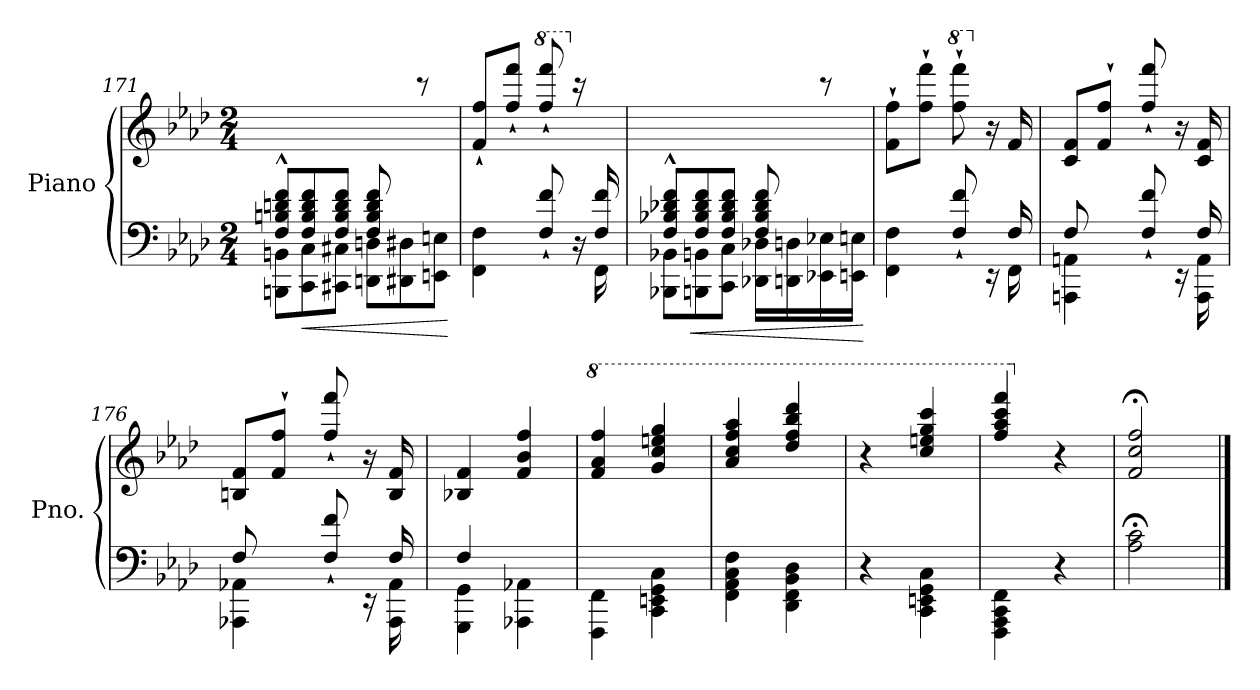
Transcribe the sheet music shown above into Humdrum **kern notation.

**kern	**kern	**dynam
*part1	*part1	*part1
*staff2	*staff1	*staff1/2
*I"Piano	*	*
*I'Pno.	*	*
!!LO:LB:g=z
*clefF4	*clefG2	*
*k[b-e-a-d-]	*k[b-e-a-d-]	*
*M2/4	*M2/4	*
*Xtuplet	*	*
=171	=171	=171
*^	*	*
12F/^^ 12Bn/^^ 12dn/^^ 12f/^^L	12BBBn\ 12BBn\L	4.ryy	.
!	!	!	!LO:HP:b=2
12F/ 12B/ 12d/ 12f/	12CC\ 12C\	.	<
12F/ 12B/ 12d/ 12f/J	12CC#X\ 12C#X\J	.	.
8F/ 8B/ 8d/ 8f/	12DDn\ 12Dn\L	.	.
.	12DD#X\ 12D#X\	.	.
8ryy	.	8rccc	.
.	12EEn\ 12En\J	.	.
*v	*v	*	*
.	.	[
=172	=172	=172
*^	*	*
4..ryy	4FF\ 4F\	8f/` 8ff/`L	.
.	.	8ff/` 8fff/`J	.
*	*	*8va	*
.	8F/` 8f/`	8fff/` 8ffff/`	.
*	*	*X8va	*
.	16r	16rccc	.
16F/ 16f/	16FF\	16ryy	.
=173	=173	=173	=173
12F/^^ 12B-X/^^ 12d-X/^^ 12f/^^L	12BBB-X\ 12BB-X\L	4.ryy	.
!	!	!	!LO:HP:b=2
12F/ 12B-/ 12d-/ 12f/	12BBBn\ 12BBn\	.	<
12F/ 12B-/ 12d-/ 12f/J	12CC\ 12C\J	.	.
8F/ 8B-/ 8d-/ 8f/	16DD-X\ 16D-X\LL	.	.
.	16DDn\ 16Dn\	.	.
8ryy	16EE-X\ 16E-X\	8rccc	.
.	16EEn\ 16En\JJ	.	.
*v	*v	*	*
.	.	[
=174	=174	=174
*^	*	*
4FF\ 4F\	4..ryy	8f\` 8ff\`L	.
.	.	8ff\` 8fff\`J	.
*	*	*8va	*
8F/` 8f/`	.	8fff\` 8ffff\`	.
*	*	*X8va	*
16rEE	.	16r	.
16FF\	16F/	16f/	.
=175	=175	=175	=175
*	*	*^	*
4AAAn\ 4AAn\	8F/L	8c/ 8f/L	8ryy	.
.	16ryy	8f/` 8ff/`J	8f\J	.
*v	*v	*	*	*
8F/` 8f/`	8ff/` 8fff/`	4ryy	.
16rEE	16r	.	.
*^	*	*	*
16AAA\ 16AA\	16F/	16c/ 16f/	.	.
!!LO:LB:g=z	!!
=176	=176	=176	=176	=176
4AAA-X\ 4AA-X\	8F/L	8Bn/ 8f/L	8ryy	.
.	16ryy	8f/` 8ff/`J	8f\J	.
*v	*v	*	*	*
8F/` 8f/`	8ff/` 8fff/`	4ryy	.
16rEE	16r	.	.
*^	*	*	*
16AAA-\ 16AA-\	16F/	16B/ 16f/	.	.
*	*	*v	*v	*
=177	=177	=177	=177
4GGG\ 4GG\	4F/	4B-X/ 4f/	.
4AAA-X\ 4AA-X\	4ryy	4f/ 4b-/ 4ff/	.
*v	*v	*	*
=178	=178	=178
*	*8va	*
4FFF\ 4FF\	4ff/ 4aa-/ 4fff/	.
4CC\ 4EEn\ 4GG\ 4C\	4gg/ 4ccc/ 4eeen/ 4ggg/	.
=179	=179	=179
4FF\ 4AA-\ 4C\ 4F\	4aa-/ 4ccc/ 4fff/ 4aaa-/	.
4DD-\ 4FF\ 4BB-\ 4D-\	4ddd-/ 4fff/ 4bbb-/ 4dddd-/	.
=180	=180	=180
4r	4r	.
4CC\ 4EEn\ 4GG\ 4C\	4ccc/ 4eeen/ 4ggg/ 4cccc/	.
=181	=181	=181
4FFF\ 4AAA-\ 4CC\ 4FF\	4fff/ 4aaa-/ 4cccc/ 4ffff/	.
*	*X8va	*
4r	4r	.
=182	=182	=182
2A-\;< 2c\;<	2f/;< 2cc/;< 2ff/;<	.
==	==	==
*-	*-	*-
